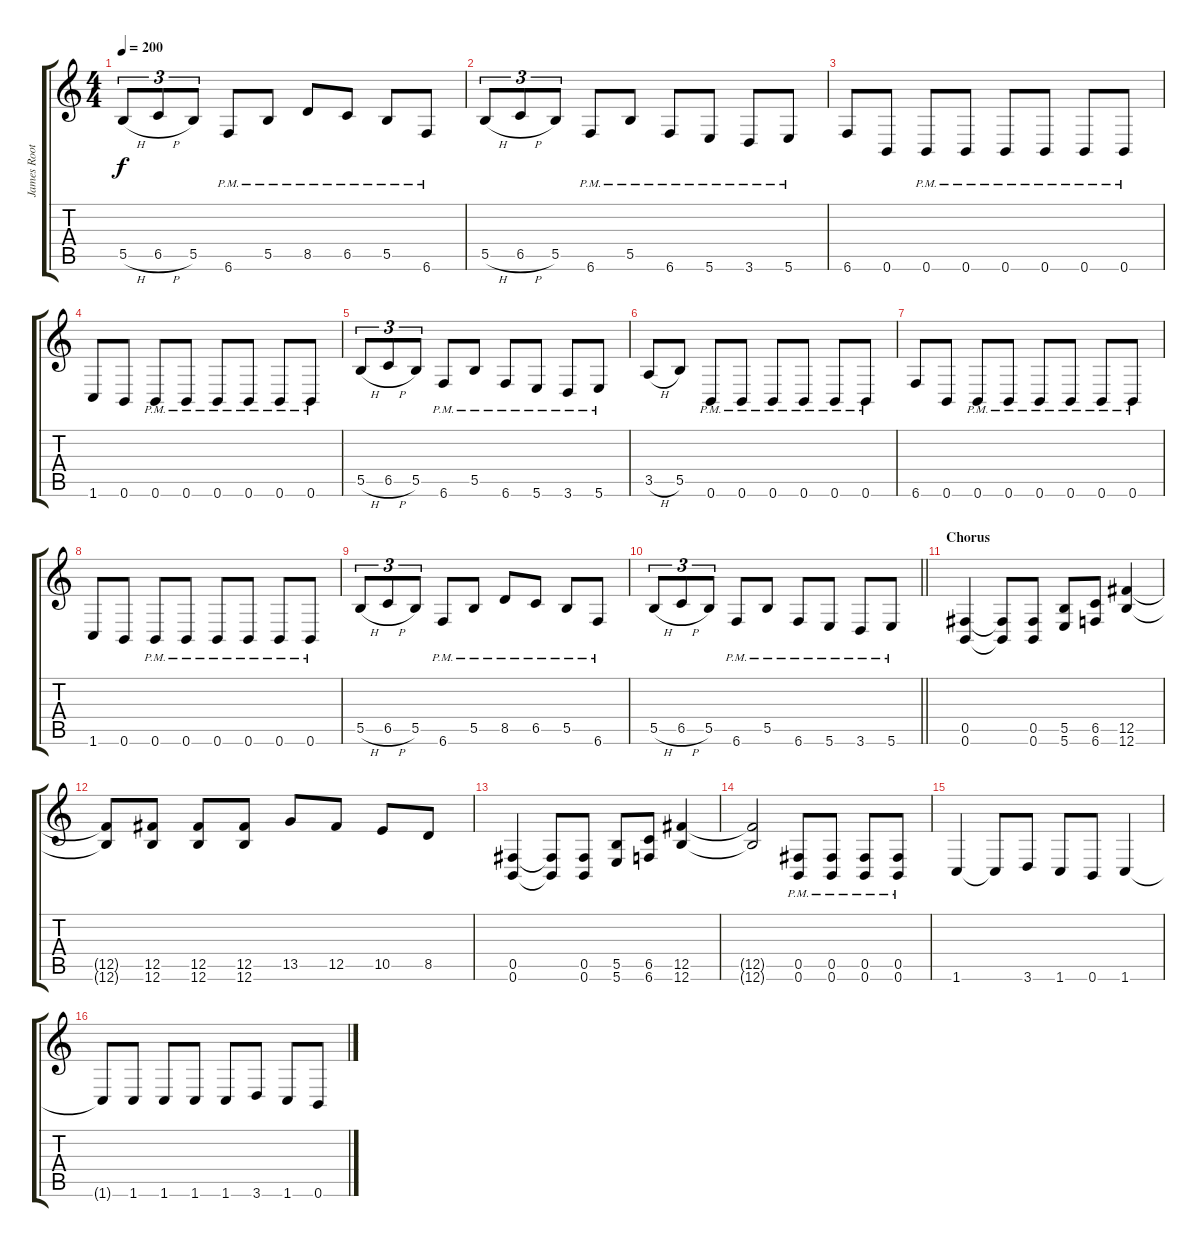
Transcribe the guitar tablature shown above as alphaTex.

\track ("James Root" "James Root") {instrument distortionguitar}
\staff {score tabs}
\tuning (Db4 Ab3 E3 B2 Gb2 B1) {hide}
\ts (4 4)
\tempo 200
\clef g2
\ks c
5.5{h}.8{tu (3 2) dy f} 6.5{h}.8{tu (3 2)} 5.5.8{tu (3 2)} 6.6{pm}.8 5.5{pm}.8 8.5{pm}.8 6.5{pm}.8 5.5{pm}.8 6.6{pm}.8 |
5.5{h}.8{tu (3 2)} 6.5{h}.8{tu (3 2)} 5.5.8{tu (3 2)} 6.6{pm}.8 5.5{pm}.8 6.6{pm}.8 5.6{pm}.8 3.6{pm}.8 5.6{pm}.8 |
6.6.8 0.6.8 0.6{pm}.8 0.6{pm}.8 0.6{pm}.8 0.6{pm}.8 0.6{pm}.8 0.6{pm}.8 |
1.6.8 0.6.8 0.6{pm}.8 0.6{pm}.8 0.6{pm}.8 0.6{pm}.8 0.6{pm}.8 0.6{pm}.8 |
5.5{h}.8{tu (3 2)} 6.5{h}.8{tu (3 2)} 5.5.8{tu (3 2)} 6.6{pm}.8 5.5{pm}.8 6.6{pm}.8 5.6{pm}.8 3.6{pm}.8 5.6{pm}.8 |
3.5{h}.8 5.5.8 0.6{pm}.8 0.6{pm}.8 0.6{pm}.8 0.6{pm}.8 0.6{pm}.8 0.6{pm}.8 |
6.6.8 0.6.8 0.6{pm}.8 0.6{pm}.8 0.6{pm}.8 0.6{pm}.8 0.6{pm}.8 0.6{pm}.8 |
1.6.8 0.6.8 0.6{pm}.8 0.6{pm}.8 0.6{pm}.8 0.6{pm}.8 0.6{pm}.8 0.6{pm}.8 |
5.5{h}.8{tu (3 2)} 6.5{h}.8{tu (3 2)} 5.5.8{tu (3 2)} 6.6{pm}.8 5.5{pm}.8 8.5{pm}.8 6.5{pm}.8 5.5{pm}.8 6.6{pm}.8 |
\barLineRight lightlight
5.5{h}.8{tu (3 2)} 6.5{h}.8{tu (3 2)} 5.5.8{tu (3 2)} 6.6{pm}.8 5.5{pm}.8 6.6{pm}.8 5.6{pm}.8 3.6{pm}.8 5.6{pm}.8 |
\section ("" "Chorus")
(0.5 0.6).4 (0.5{t} 0.6{t}).8 (0.5 0.6).8 (5.5 5.6).8 (6.5 6.6).8 (12.5 12.6).4 |
(12.5{t} 12.6{t}).8 (12.5 12.6).8 (12.5 12.6).8 (12.5 12.6).8 13.5.8 12.5.8 10.5.8 8.5.8 |
(0.5 0.6).4 (0.5{t} 0.6{t}).8 (0.5 0.6).8 (5.5 5.6).8 (6.5 6.6).8 (12.5 12.6).4 |
(12.5{t} 12.6{t}).2 (0.5{pm} 0.6{pm}).8 (0.5{pm} 0.6{pm}).8 (0.5{pm} 0.6{pm}).8 (0.5{pm} 0.6{pm}).8 |
1.6.4 1.6{t}.8 3.6.8 1.6.8 0.6.8 1.6.4 |
1.6{t}.8 1.6.8 1.6.8 1.6.8 1.6.8 3.6.8 1.6.8 0.6.8
